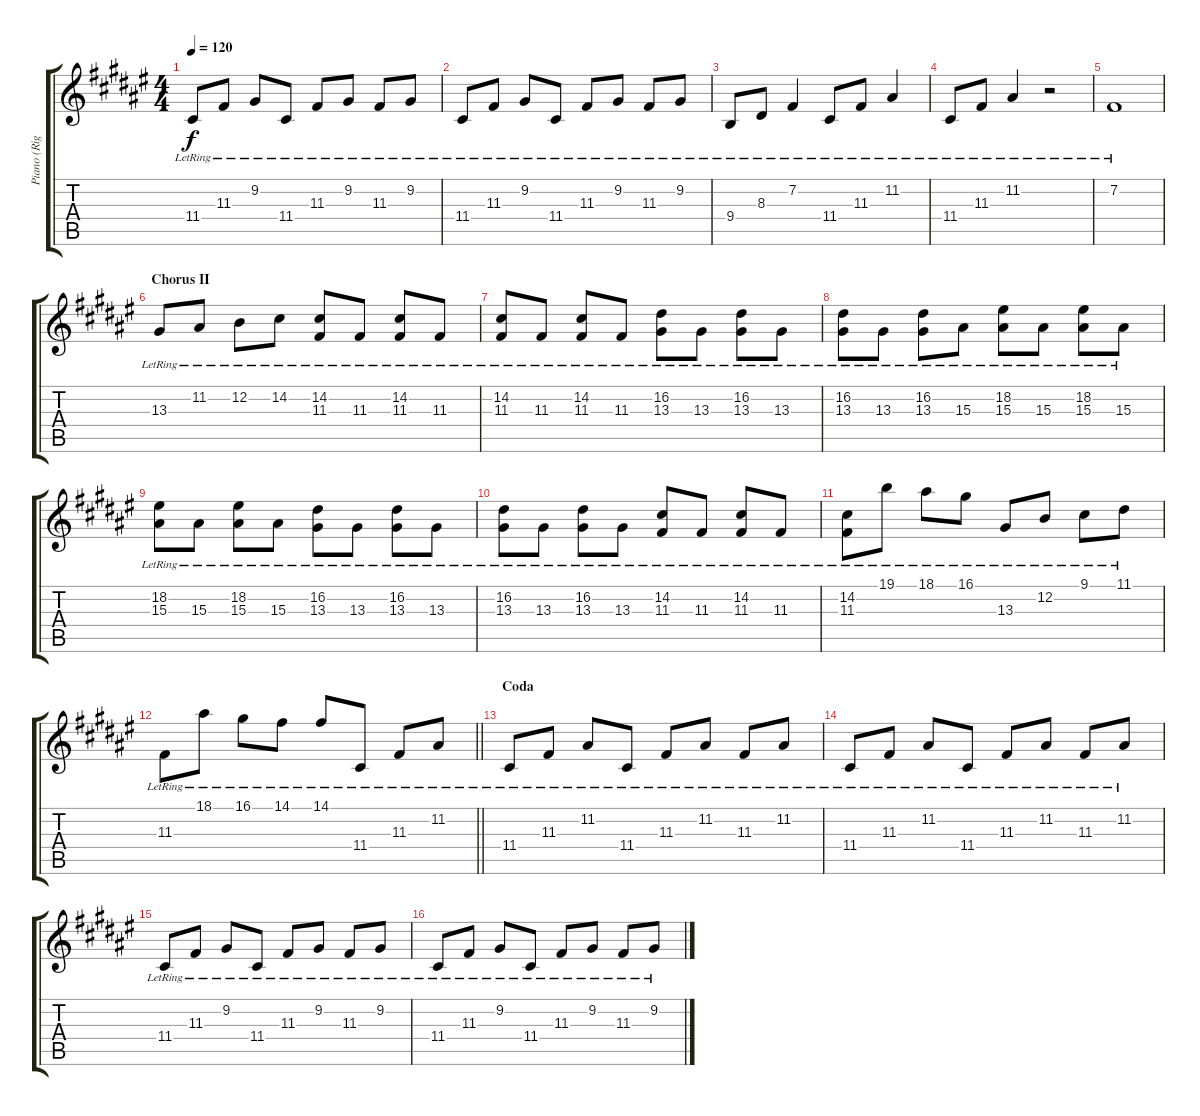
\track ("Piano (Right Hand)" "Piano (Rig") {instrument electricgrandpiano}
\staff {score tabs}
\tuning (E4 B3 G3 D3 A2 E2) {hide}
\ts (4 4)
\tempo 120
\clef g2
\ks f#
11.4{lr}.8{dy f} 11.3{lr}.8 9.2{lr}.8 11.4{lr}.8 11.3{lr}.8 9.2{lr}.8 11.3{lr}.8 9.2{lr}.8 |
11.4{lr}.8 11.3{lr}.8 9.2{lr}.8 11.4{lr}.8 11.3{lr}.8 9.2{lr}.8 11.3{lr}.8 9.2{lr}.8 |
9.4{lr}.8 8.3{lr}.8 7.2{lr}.4 11.4{lr}.8 11.3{lr}.8 11.2{lr}.4 |
11.4{lr}.8 11.3{lr}.8 11.2{lr}.4 r.2 |
7.2{lr}.1 |
\section ("" "Chorus II")
13.3{lr}.8 11.2{lr}.8 12.2{lr}.8 14.2{lr}.8 (14.2{lr} 11.3{lr}).8 11.3{lr}.8 (14.2{lr} 11.3{lr}).8 11.3{lr}.8 |
(14.2{lr} 11.3{lr}).8 11.3{lr}.8 (14.2{lr} 11.3{lr}).8 11.3{lr}.8 (16.2{lr} 13.3{lr}).8 13.3{lr}.8 (16.2{lr} 13.3{lr}).8 13.3{lr}.8 |
(16.2{lr} 13.3{lr}).8 13.3{lr}.8 (16.2{lr} 13.3{lr}).8 15.3{lr}.8 (18.2{lr} 15.3{lr}).8 15.3{lr}.8 (18.2{lr} 15.3{lr}).8 15.3{lr}.8 |
(18.2{lr} 15.3{lr}).8 15.3{lr}.8 (18.2{lr} 15.3{lr}).8 15.3{lr}.8 (16.2{lr} 13.3{lr}).8 13.3{lr}.8 (16.2{lr} 13.3{lr}).8 13.3{lr}.8 |
(16.2{lr} 13.3{lr}).8 13.3{lr}.8 (16.2{lr} 13.3{lr}).8 13.3{lr}.8 (14.2{lr} 11.3{lr}).8 11.3{lr}.8 (14.2{lr} 11.3{lr}).8 11.3{lr}.8 |
(14.2{lr} 11.3{lr}).8 19.1{lr}.8 18.1{lr}.8 16.1{lr}.8 13.3{lr}.8 12.2{lr}.8 9.1{lr}.8 11.1{lr}.8 |
\barLineRight lightlight
11.3{lr}.8 18.1{lr}.8 16.1{lr}.8 14.1{lr}.8 14.1{lr}.8 11.4{lr}.8 11.3{lr}.8 11.2{lr}.8 |
\section ("" "Coda")
11.4{lr}.8 11.3{lr}.8 11.2{lr}.8 11.4{lr}.8 11.3{lr}.8 11.2{lr}.8 11.3{lr}.8 11.2{lr}.8 |
11.4{lr}.8 11.3{lr}.8 11.2{lr}.8 11.4{lr}.8 11.3{lr}.8 11.2{lr}.8 11.3{lr}.8 11.2{lr}.8 |
11.4{lr}.8 11.3{lr}.8 9.2{lr}.8 11.4{lr}.8 11.3{lr}.8 9.2{lr}.8 11.3{lr}.8 9.2{lr}.8 |
11.4{lr}.8 11.3{lr}.8 9.2{lr}.8 11.4{lr}.8 11.3{lr}.8 9.2{lr}.8 11.3{lr}.8 9.2{lr}.8
